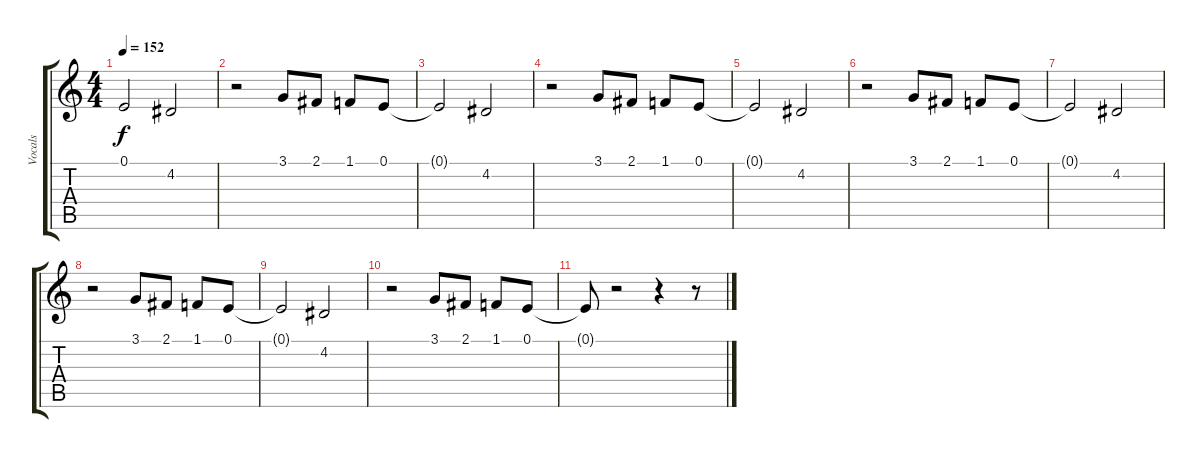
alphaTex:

\track ("Vocals" "Vocals") {instrument synthstrings1}
\staff {score tabs}
\tuning (E4 B3 G3 D3 A2 E2) {hide}
\ts (4 4)
\tempo 152
\clef g2
\ks c
0.1{t}.2{dy f} 4.2.2 |
r.2 3.1.8 2.1.8 1.1.8 0.1.8 |
0.1{t}.2 4.2.2 |
r.2 3.1.8 2.1.8 1.1.8 0.1.8 |
0.1{t}.2 4.2.2 |
r.2 3.1.8 2.1.8 1.1.8 0.1.8 |
0.1{t}.2 4.2.2 |
r.2 3.1.8 2.1.8 1.1.8 0.1.8 |
0.1{t}.2 4.2.2 |
r.2 3.1.8 2.1.8 1.1.8 0.1.8 |
0.1{t}.8 r.2 r.4 r.8
